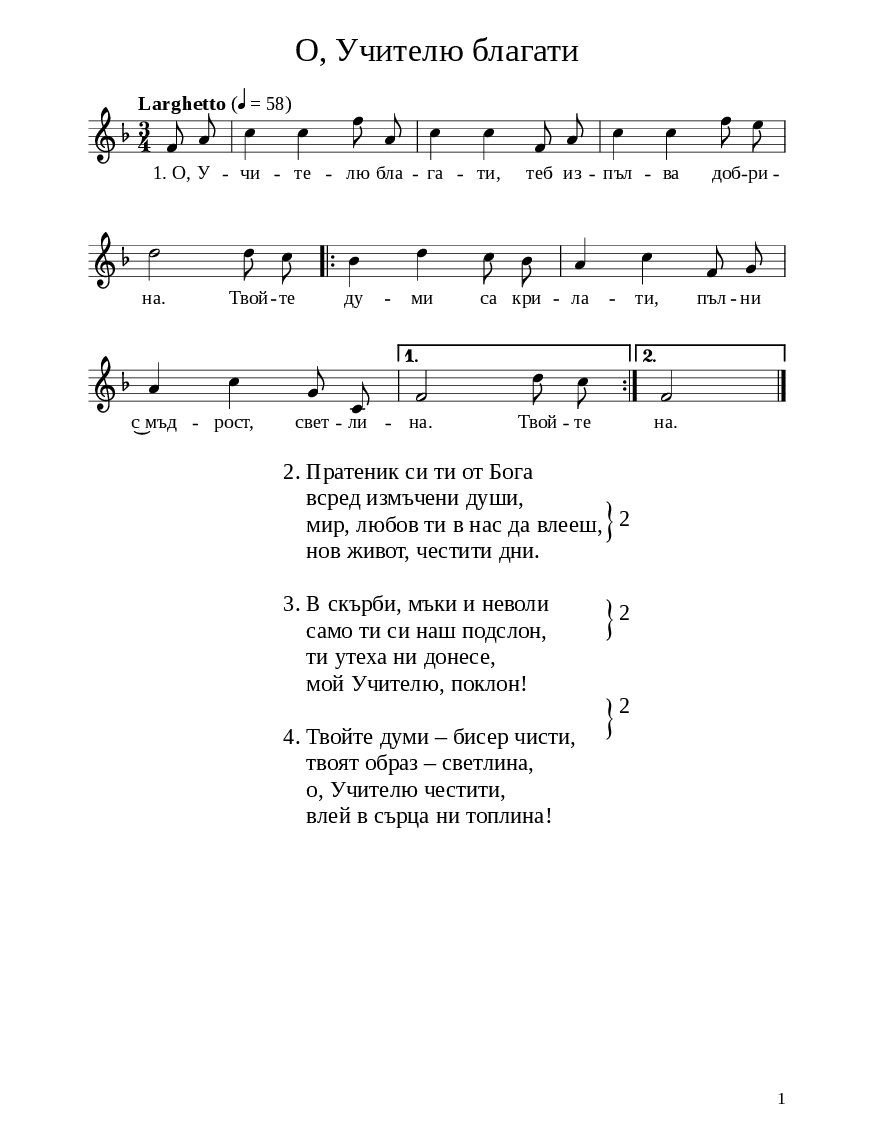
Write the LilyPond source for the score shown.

\version "2.24.4"

% include paper part and global functions
\include "include/globals.ily"

"rightBraces051" = \markup {
  \column {
    % repeat braces
    \translate #'(0 . -5.5 )
    \right-brace #20

    \translate #'(0 . -10.0 )
    \right-brace #20

    \translate #'(0 . -10.0 )
    \right-brace #20
  }
  \column {
    % repeat numbers
    \translate #'(0 . -6.1 )
    2

    \translate #'(0 . -12.0 )
    2

    \translate #'(0 . -12.0 )
    2
  }
}

\bookpart {
  \label #'ref051
  \tocItem \markup "О, Учителю благати"
  \include "include/bookpart-paper.ily"
  \score {
    \include "include/score-layout.ily"

    \new Voice \absolute  {
      \clef treble
      \key f \major
      \time 3/4
      \tempoFunc "Larghetto" 4 "58"
      \partial 4
      \autoBeamOff
      f'8 a' c''4 c'' f''8 a' | c''4 c'' f'8 a' | c''4 c'' f''8 e'' \break
      d''2 d''8 c'' \repeat volta 2 {
        | bes'4 d'' c''8 bes' | a'4 c'' f'8 g' \break |
        a'4 c'' g'8 c'8 |
      } \alternative { { f'2 d''8 c''  | } { f'2 \break } } \bar "|."
    }

    \addlyrics {
      "1. О," У -- чи -- те -- лю бла -- га -- ти, теб из -- пъл -- ва доб -- ри --
      на. Твой -- те ду -- ми са кри -- ла -- ти, пъл -- ни
      с~мъд -- рост, свет -- ли -- на. Твой -- те на.
    }

    \header {
      title = \titleFunc #'ref_desc_2 "О, Учителю благати" "O, Učitelju blagati "
    }

    \midi{}

  } % score

  \markup \abs-fontsize #11 {
    \hspace #25
    \override #`(baseline-skip . ,bgCoupletBaselineSkip)
    \column {
      \line {   2. Пратеник си ти от Бога}

      \line {   "   "всред измъчени души,}

      \line {   "   "мир, любов ти в нас да влееш,}

      \line {   "   "нов живот, честити дни.}

      \line {   "   "}

      \line {   3. В скърби, мъки и неволи }

      \line {   "   "само ти си наш подслон,}

      \line {   "   "ти утеха ни донесе,}

      \line {   "   "мой Учителю, поклон!}

      \line {   "   "}

      \line {   4. Твойте думи – бисер чисти,}

      \line {   "   "твоят образ – светлина,}

      \line {   "   "о, Учителю честити,}

      \line {   "   "влей в сърца ни топлина!}
    }\"rightBraces051"

  } % markup


} % bookpart
